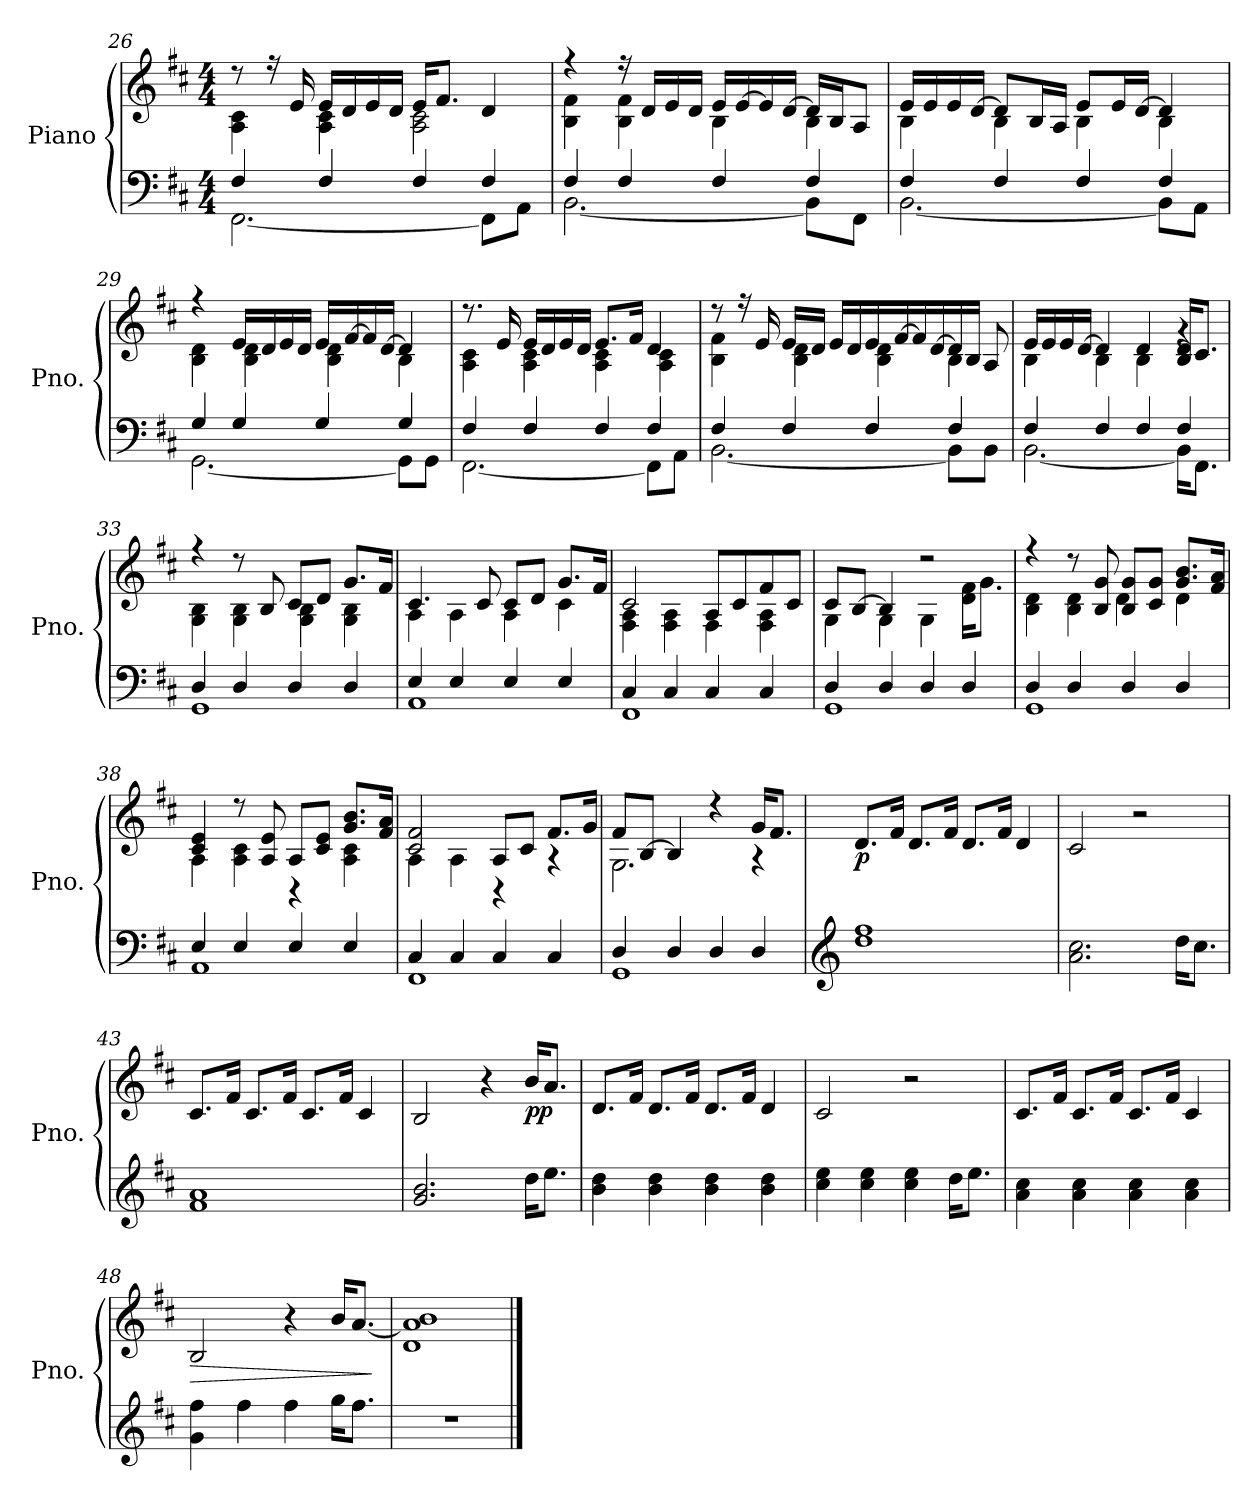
**kern	**kern	**dynam
*part1	*part1	*part1
*staff2	*staff1	*staff1/2
*I"Piano	*	*
*I'Pno.	*	*
*clefF4	*clefG2	*
*k[f#c#]	*k[f#c#]	*
*M4/4	*M4/4	*
=26	=26	=26
*^	*^	*
4F#/	[2.FF#\	8r	4A\ 4c#\	.
.	.	16r	.	.
.	.	16e/	.	.
4F#/	.	16e/LL	4A\ 4c#\	.
.	.	16d/	.	.
.	.	16e/	.	.
.	.	16d/JJ	.	.
4F#/	.	16e/KL	2A\ 2c#\	.
.	.	8.f#/J	.	.
4F#/	8FF#\L]	4d/	.	.
.	8AA\J	.	.	.
!!LO:LB:g=z	!!
=27	=27	=27	=27	=27
4F#/	[2.BB\	4r	4B\ 4f#\	.
4F#/	.	16r	4B\ 4f#\	.
.	.	16d/LL	.	.
.	.	16e/	.	.
.	.	16d/JJ	.	.
4F#/	.	16e/LL	4B\	.
.	.	[16e/	.	.
.	.	16e/]	.	.
.	.	[16d/JJ	.	.
4F#/	8BB\L]	16d/LL]	4B\	.
.	.	16B/J	.	.
.	8FF#\J	8A/J	.	.
=28	=28	=28	=28	=28
4F#/	[2.BB\	16e/LL	4B\	.
.	.	16e/	.	.
.	.	16e/	.	.
.	.	[16d/JJ	.	.
4F#/	.	8d/L]	4B\	.
.	.	16B/L	.	.
.	.	16A/JJ	.	.
4F#/	.	8e/L	4B\	.
.	.	16e/L	.	.
.	.	[16d/JJ	.	.
4F#/	8BB\L]	4d/]	4B\	.
.	8AA\J	.	.	.
=29	=29	=29	=29	=29
4G/	[2.GG\	4r	4B\ 4d\	.
4G/	.	16e/LL	4B\ 4d\	.
.	.	16d/	.	.
.	.	16e/	.	.
.	.	16d/JJ	.	.
4G/	.	16e/LL	4B\ 4d\	.
.	.	[16f#/	.	.
.	.	16f#/]	.	.
.	.	[16d/JJ	.	.
4G/	8GG\L]	4d/]	4B\	.
.	8GG\J	.	.	.
!!LO:LB:g=z	!!
=30	=30	=30	=30	=30
4F#/	[2.FF#\	8.r	4A\ 4c#\	.
.	.	16e/	.	.
4F#/	.	16e/LL	4A\ 4c#\	.
.	.	16d/	.	.
.	.	16e/	.	.
.	.	16d/JJ	.	.
4F#/	.	8.e/L	4A\ 4c#\	.
.	.	16f#/Jk	.	.
4F#/	8FF#\L]	4d/	4A\ 4c#\	.
.	8AA\J	.	.	.
=31	=31	=31	=31	=31
4F#/	[2.BB\	8r	4B\ 4f#\	.
.	.	16r	.	.
.	.	16e/	.	.
4F#/	.	16e/LL	4B\ 4d\	.
.	.	16d/JJ	.	.
.	.	16e/LL	.	.
.	.	16d/	.	.
4F#/	.	16e/	4B\ 4d\	.
.	.	[16f#/	.	.
.	.	16f#/]	.	.
.	.	[16d/	.	.
4F#/	8BB\L]	16d/]	4B\	.
.	.	16B/JJ	.	.
.	8BB\J	8A/	.	.
=32	=32	=32	=32	=32
4F#/	[2.BB\	16e/LL	4B\	.
.	.	16e/	.	.
.	.	16e/	.	.
.	.	[16d/JJ	.	.
4F#/	.	4d/]	4B\	.
4F#/	.	4d/	4B\	.
4F#/	16BB\KL]	4rg	16B/ 16d/KL	.
.	8.FF#\J	.	8.c#/J	.
!!LO:LB:g=z	!!
=33	=33	=33	=33	=33
4D/	1GG	4r	4G\ 4B\	.
4D/	.	8r	4G\ 4B\	.
.	.	8B/	.	.
4D/	.	8c#/L	4G\ 4B\	.
.	.	8d/J	.	.
4D/	.	8.g/L	4G\ 4B\	.
.	.	16f#/Jk	.	.
=34	=34	=34	=34	=34
4E/	1AA	4.c#/	4A\	.
4E/	.	.	4A\	.
.	.	8c#/	.	.
4E/	.	8c#/L	4A\	.
.	.	8d/J	.	.
4E/	.	8.g/L	4c#\	.
.	.	16f#/Jk	.	.
=35	=35	=35	=35	=35
4C#/	1FF#	2c#/	4F#\ 4A\	.
4C#/	.	.	4F#\ 4A\	.
4C#/	.	8A/L	4F#\	.
.	.	8c#/	.	.
4C#/	.	8f#/	4F#\ 4A\	.
.	.	8c#/J	.	.
=36	=36	=36	=36	=36
4D/	1GG	8c#/L	4G\	.
.	.	[8B/J	.	.
4D/	.	4B/]	4G\	.
4D/	.	2r	4G\	.
4D/	.	.	16d\ 16f#\KL	.
.	.	.	8.g\J	.
=37	=37	=37	=37	=37
4D/	1GG	4r	4B\ 4d\	.
4D/	.	8r	4B\ 4d\	.
.	.	8B/ 8g/	.	.
4D/	.	8B/ 8g/L	4d\	.
.	.	8c#/ 8g/J	.	.
4D/	.	8.g/ 8.b/L	4d\	.
.	.	16f#/ 16a/Jk	.	.
!!LO:LB:g=z	!!
=38	=38	=38	=38	=38
4E/	1AA	4c#/ 4e/	4A\	.
4E/	.	8r	4A\ 4c#\	.
.	.	8A/ 8e/	.	.
4E/	.	8A/L	4r	.
.	.	8c#/ 8e/J	.	.
4E/	.	8.g/ 8.b/L	4A\ 4c#\	.
.	.	16f#/ 16a/Jk	.	.
=39	=39	=39	=39	=39
4C#/	1FF#	2c#/ 2f#/	4A\	.
4C#/	.	.	4A\	.
4C#/	.	8A/L	4r	.
.	.	8c#/J	.	.
4C#/	.	8.f#/L	4r	.
.	.	16g/Jk	.	.
=40	=40	=40	=40	=40
4D/	1GG	8f#/L	2.G\	.
.	.	[8B/J	.	.
4D/	.	4B/]	.	.
4D/	.	4r	.	.
4D/	.	16g/KL	4r	.
.	.	8.f#/J	.	.
*v	*v	*	*	*
*	*v	*v	*
=41	=41	=41
*clefG2	*	*
!	!	!LO:DY:b
1dd 1ff#	8.d/L	p
.	16f#/Jk	.
.	8.d/L	.
.	16f#/Jk	.
.	8.d/L	.
.	16f#/Jk	.
.	4d/	.
=42	=42	=42
2.a\ 2.cc#\	2c#/	.
.	2r	.
16dd\KL	.	.
8.cc#\J	.	.
=43	=43	=43
1f# 1a	8.c#/L	.
.	16f#/Jk	.
.	8.c#/L	.
.	16f#/Jk	.
.	8.c#/L	.
.	16f#/Jk	.
.	4c#/	.
!!LO:LB:g=z
=44	=44	=44
2.g/ 2.b/	2B/	.
.	4r	.
!	!	!LO:DY:b
16dd\KL	16b/KL	pp
8.ee\J	8.a/J	.
=45	=45	=45
4b\ 4dd\	8.d/L	.
.	16f#/Jk	.
4b\ 4dd\	8.d/L	.
.	16f#/Jk	.
4b\ 4dd\	8.d/L	.
.	16f#/Jk	.
4b\ 4dd\	4d/	.
=46	=46	=46
4cc#\ 4ee\	2c#/	.
4cc#\ 4ee\	.	.
4cc#\ 4ee\	2r	.
16dd\KL	.	.
8.ee\J	.	.
=47	=47	=47
4a\ 4cc#\	8.c#/L	.
.	16f#/Jk	.
4a\ 4cc#\	8.c#/L	.
.	16f#/Jk	.
4a\ 4cc#\	8.c#/L	.
.	16f#/Jk	.
4a\ 4cc#\	4c#/	.
=48	=48	=48
!	!	!LO:HP:b
4g\ 4ff#\	2B/	>
4ff#\	.	.
4ff#\	4r	.
16gg\KL	16b/KL	.
8.ff#\J	[8.a/J	.
.	.	]
=49	=49	=49
1r	1d 1a] 1b	.
==	==	==
*-	*-	*-
